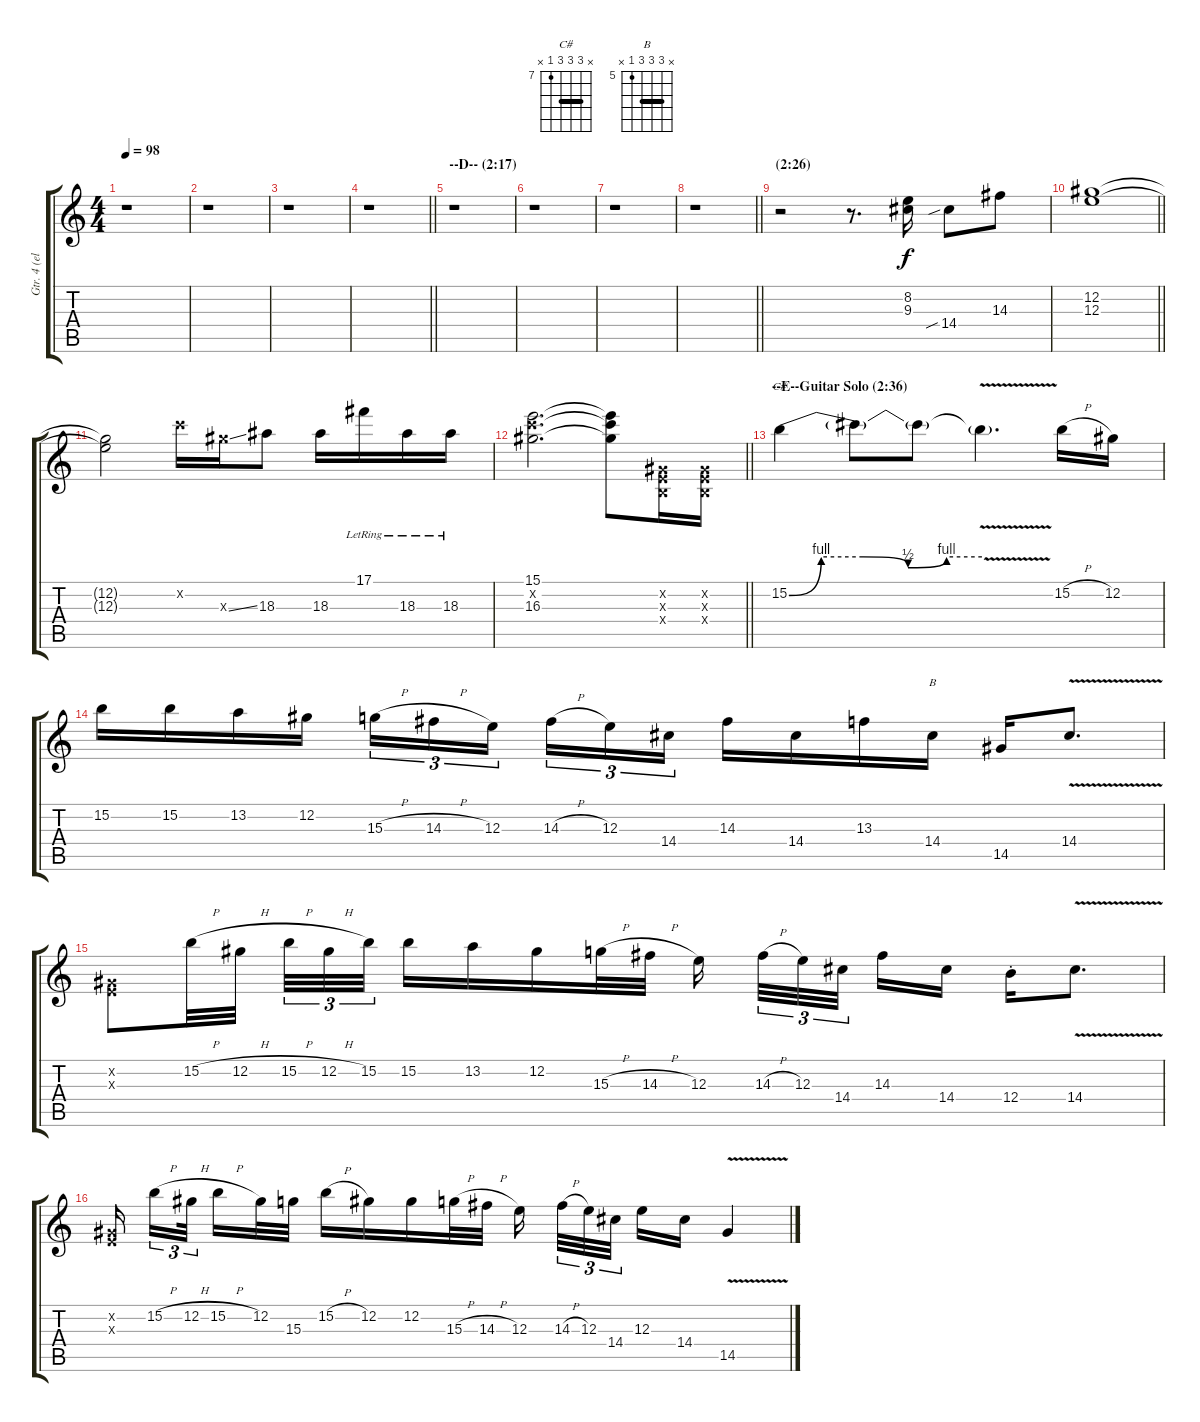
\track ("Gtr. 4 (elec. w/dist., phaser and wah us" "Gtr. 4 (el") {instrument distortionguitar}
\staff {score tabs}
\tuning (Db4 Ab3 E3 B2 Gb2 Db2) {hide}
\chord ("C#" x 9 9 9 7 x) {firstfret 7 barre 9}
\chord ("B" x 7 7 7 5 x) {firstfret 5 barre 7}
\ts (4 4)
\tempo 98
\clef g2
\ks c
r.1{dy f} |
r.1 |
r.1 |
\barLineRight lightlight
r.1 |
\section ("" "--D-- (2:17)")
r.1 |
r.1 |
r.1 |
\barLineRight lightlight
r.1 |
\section ("" "(2:26)")
r.2 r.8{d} (8.2 9.3).16 14.4{sib}.8 14.3.8 |
\barLineRight lightlight
(12.2 12.3).1 |
(12.2{t} 12.3{t}).2 16.2{x}.16 16.3{ss x}.16 18.3.8 18.3.16 17.1{lr}.16 18.3{lr}.16 18.3{lr}.16 |
\barLineRight lightlight
(15.1 16.2{x} 16.3).2{d} (15.1{t} 16.2{t} 16.3{t}).8 (0.2{x} 0.3{x} 0.4{x}).16 (0.2{x} 0.3{x} 0.4{x}).16 |
\section ("" "--E--Guitar Solo (2:36)")
15.2{be (custom 0 0 10 4 23 4 37 2 49 4 60 4)}.4{ch "C#" volume 14} 15.2{t}.8 15.2{t}.8 15.2{v t}.4{d} 15.2{h}.16 12.2.16 |
15.2.16 15.2.16 13.2.16 12.2.16 15.3{h}.16{tu (3 2)} 14.3{h}.16{tu (3 2)} 12.3.16{tu (3 2) beam splitsecondary} 14.3{h}.16{tu (3 2)} 12.3.16{tu (3 2)} 14.4.16{tu (3 2)} 14.3.16 14.4.16 13.3.16 14.4.16{ch "B"} 14.5.16 14.4{v}.8{d} |
(0.2{x} 0.3{x}).8 15.2{h}.32 12.2{h}.32{beam splitsecondary} 15.2{h}.32{tu (3 2)} 12.2{h}.32{tu (3 2)} 15.2.32{tu (3 2)} 15.2.16 13.2.16 12.2.16 15.3{h}.32 14.3{h}.32 12.3.16{beam splitsecondary} 14.3{h}.32{tu (3 2)} 12.3.32{tu (3 2)} 14.4.32{tu (3 2) beam splitsecondary} 14.3.16 14.4.16 12.4{st}.16 14.4{v}.8{d} |
(0.2{x} 0.3{x}).16{beam splitsecondary} 15.2{h}.16{tu (3 2)} 12.2{h}.32{tu (3 2) beam splitsecondary} 15.2{h}.16 12.2.32 15.3.32 15.2{h}.16 12.2.16 12.2.16 15.3{h}.32 14.3{h}.32 12.3.16{beam splitsecondary} 14.3{h}.32{tu (3 2)} 12.3.32{tu (3 2)} 14.4.32{tu (3 2) beam splitsecondary} 12.3.16 14.4.16 14.5{v}.4
